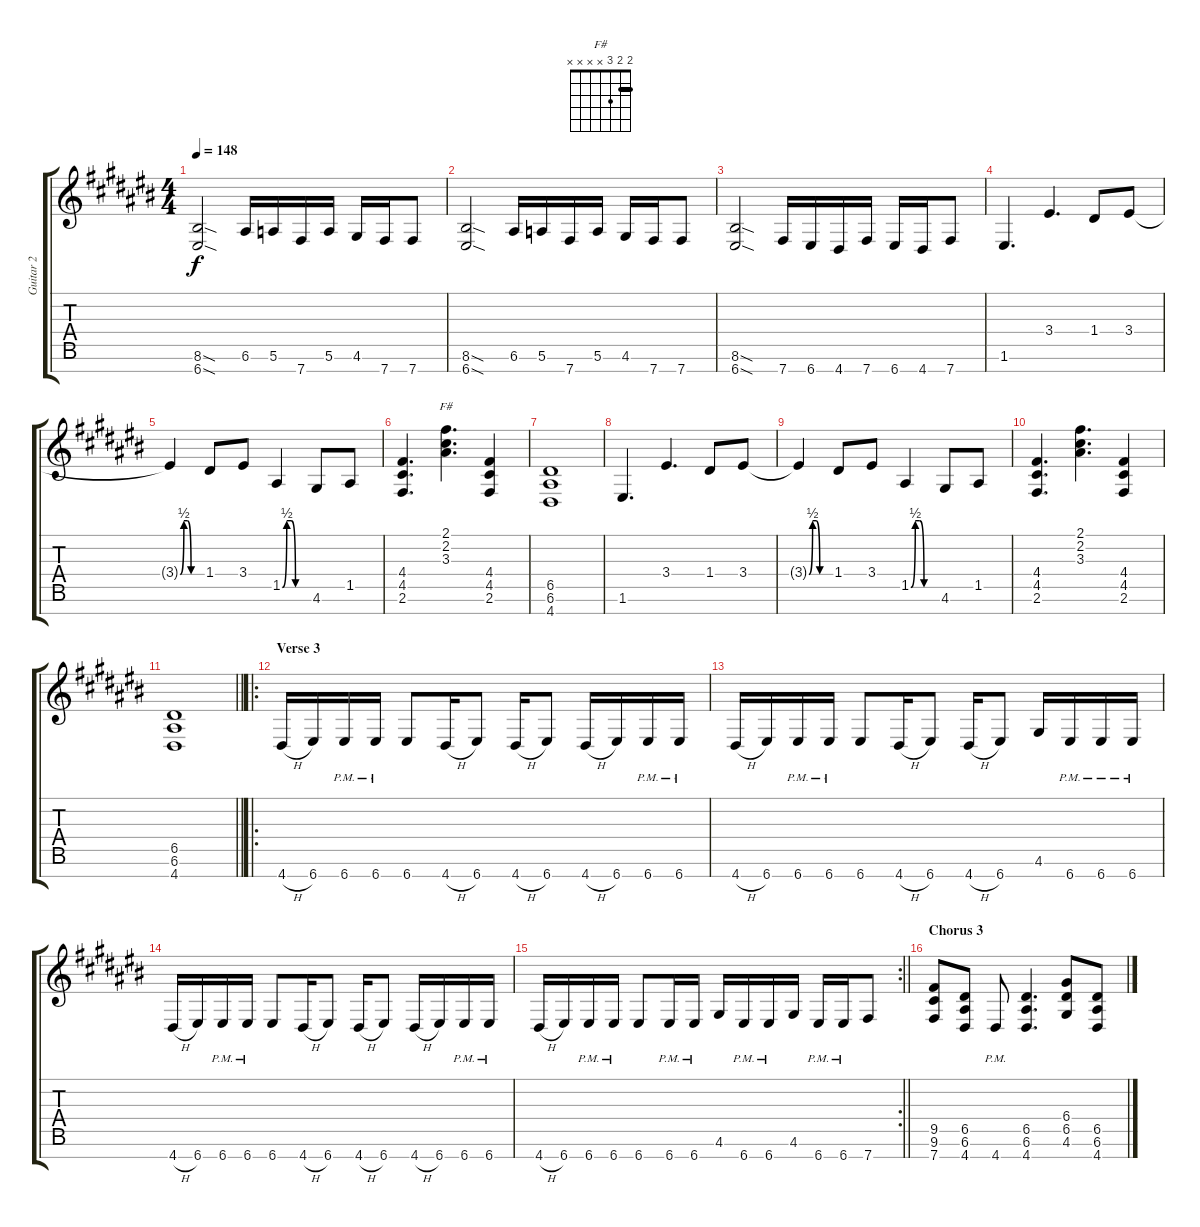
\track ("Guitar 2" "Guitar 2") {instrument distortionguitar}
\staff {score tabs}
\tuning (E4 B3 G3 D3 A2 E2 B1) {hide}
\chord ("F#" 2 2 3 x x x x) {barre 2}
\ts (4 4)
\tempo 148
\clef g2
\ks c#
(8.6{sod} 6.7{sod}).2{dy f} 6.6.16 5.6.16 7.7.16 5.6.16 4.6.16 7.7.16 7.7.8 |
(8.6{sod} 6.7{sod}).2 6.6.16 5.6.16 7.7.16 5.6.16 4.6.16 7.7.16 7.7.8 |
(8.6{sod} 6.7{sod}).2 7.7.16 6.7.16 4.7.16 7.7.16 6.7.16 4.7.16 7.7.8 |
1.6.4{d} 3.4.4{d} 1.4.8 3.4.8 |
3.4{be (custom 0 0 10 2 20 2 30 0 60 0) t}.4 1.4.8 3.4.8 1.5{be (custom 0 0 10 2 20 2 30 0 60 0)}.4 4.6.8 1.5.8 |
(4.4 4.5 2.6).4{d} (2.1 2.2 3.3).4{d ch "F#"} (4.4 4.5 2.6).4 |
(6.5 6.6 4.7).1 |
1.6.4{d} 3.4.4{d} 1.4.8 3.4.8 |
3.4{be (custom 0 0 10 2 20 2 30 0 60 0) t}.4 1.4.8 3.4.8 1.5{be (custom 0 0 10 2 20 2 30 0 60 0)}.4 4.6.8 1.5.8 |
(4.4 4.5 2.6).4{d} (2.1 2.2 3.3).4{d} (4.4 4.5 2.6).4 |
\barLineRight lightlight
(6.5 6.6 4.7).1 |
\ro
\section ("" "Verse 3")
4.7{h}.16 6.7.16 6.7{pm}.16 6.7{pm}.16 6.7.8 4.7{h}.16 6.7.8 4.7{h}.16 6.7.8 4.7{h}.16 6.7.16 6.7{pm}.16 6.7{pm}.16 |
4.7{h}.16 6.7.16 6.7{pm}.16 6.7{pm}.16 6.7.8 4.7{h}.16 6.7.8 4.7{h}.16 6.7.8 4.6.16 6.7{pm}.16 6.7{pm}.16 6.7{pm}.16 |
4.7{h}.16 6.7.16 6.7{pm}.16 6.7{pm}.16 6.7.8 4.7{h}.16 6.7.8 4.7{h}.16 6.7.8 4.7{h}.16 6.7.16 6.7{pm}.16 6.7{pm}.16 |
\rc 2
\barLineRight lightlight
4.7{h}.16 6.7.16 6.7{pm}.16 6.7{pm}.16 6.7.8 6.7{pm}.16 6.7{pm}.16 4.6.16 6.7{pm}.16 6.7{pm}.16 4.6.16 6.7{pm}.16 6.7{pm}.16 7.7.8 |
\section ("" "Chorus 3")
(9.5 9.6 7.7).8 (6.5 6.6 4.7).8 4.7{pm}.8 (6.5 6.6 4.7).4{d} (6.4 6.5 4.6).8 (6.5 6.6 4.7).8
